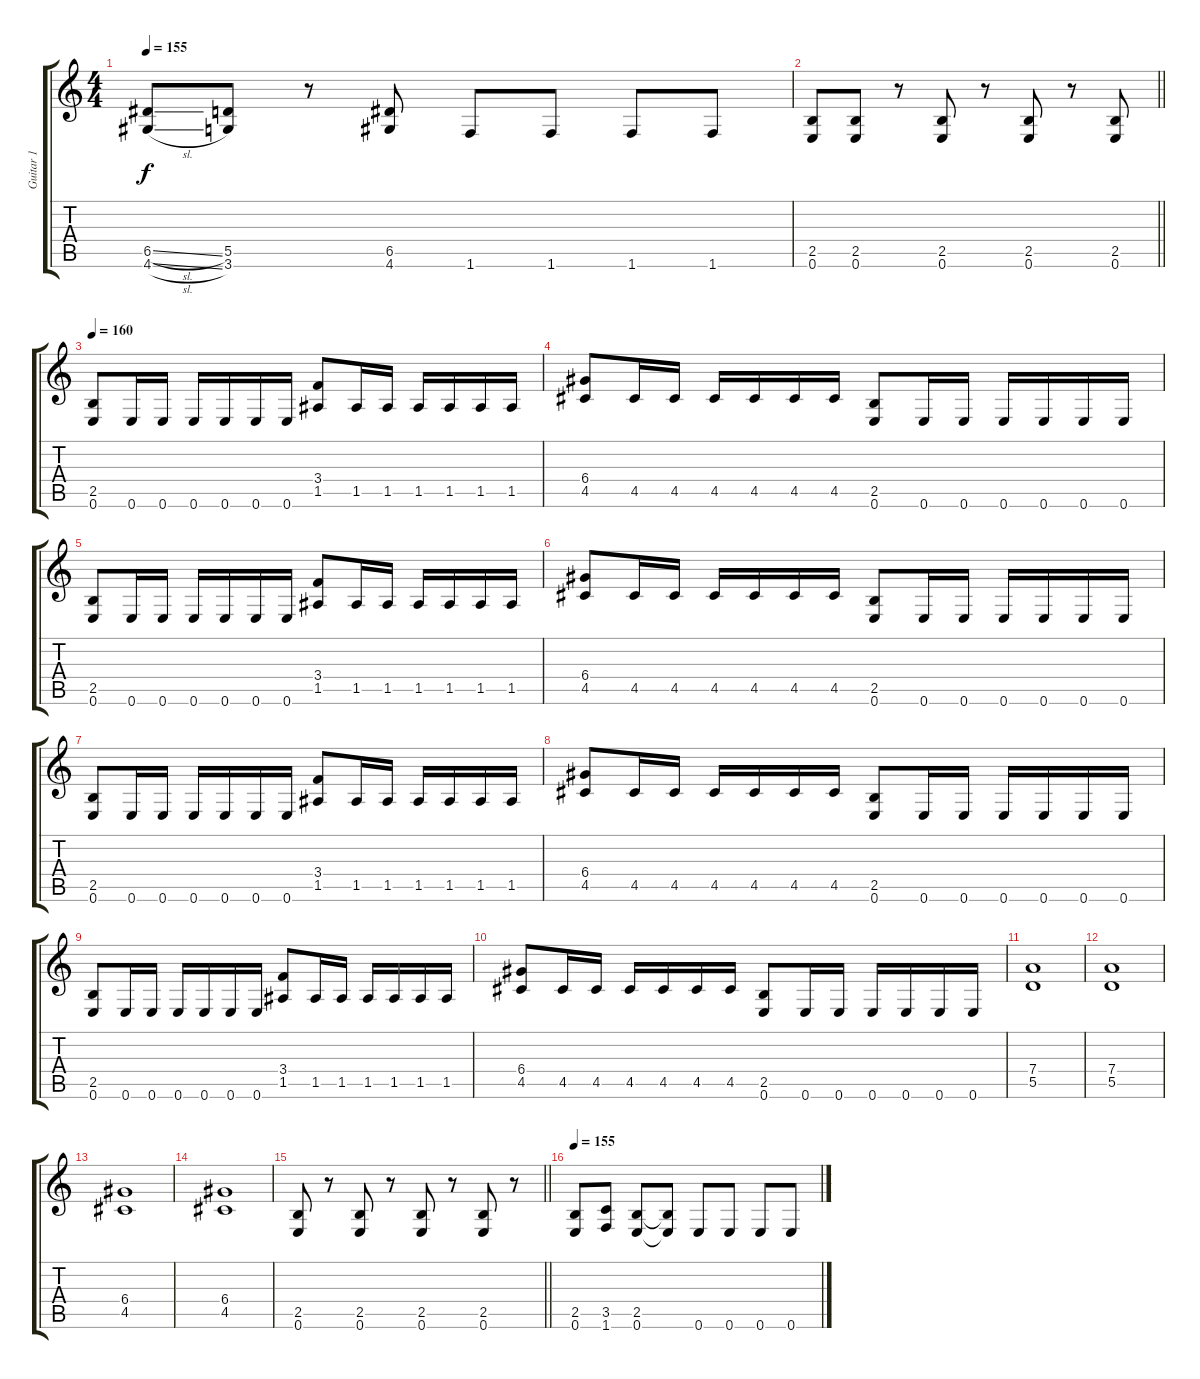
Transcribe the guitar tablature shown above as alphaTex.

\track ("Guitar 1" "Guitar 1") {instrument distortionguitar}
\staff {score tabs}
\tuning (E4 B3 G3 D3 A2 E2) {hide}
\ts (4 4)
\tempo 155
\clef g2
\ks c
(6.5{sl} 4.6{sl}).8{dy f} (5.5 3.6).8 r.8 (6.5 4.6).8 1.6.8 1.6.8 1.6.8 1.6.8 |
\barLineRight lightlight
(2.5 0.6).8 (2.5 0.6).8 r.8 (2.5 0.6).8 r.8 (2.5 0.6).8 r.8 (2.5 0.6).8 |
\tempo 160
(2.5 0.6).8 0.6.16 0.6.16 0.6.16 0.6.16 0.6.16 0.6.16 (3.4 1.5).8 1.5.16 1.5.16 1.5.16 1.5.16 1.5.16 1.5.16 |
(6.4 4.5).8 4.5.16 4.5.16 4.5.16 4.5.16 4.5.16 4.5.16 (2.5 0.6).8 0.6.16 0.6.16 0.6.16 0.6.16 0.6.16 0.6.16 |
(2.5 0.6).8 0.6.16 0.6.16 0.6.16 0.6.16 0.6.16 0.6.16 (3.4 1.5).8 1.5.16 1.5.16 1.5.16 1.5.16 1.5.16 1.5.16 |
(6.4 4.5).8 4.5.16 4.5.16 4.5.16 4.5.16 4.5.16 4.5.16 (2.5 0.6).8 0.6.16 0.6.16 0.6.16 0.6.16 0.6.16 0.6.16 |
(2.5 0.6).8 0.6.16 0.6.16 0.6.16 0.6.16 0.6.16 0.6.16 (3.4 1.5).8 1.5.16 1.5.16 1.5.16 1.5.16 1.5.16 1.5.16 |
(6.4 4.5).8 4.5.16 4.5.16 4.5.16 4.5.16 4.5.16 4.5.16 (2.5 0.6).8 0.6.16 0.6.16 0.6.16 0.6.16 0.6.16 0.6.16 |
(2.5 0.6).8 0.6.16 0.6.16 0.6.16 0.6.16 0.6.16 0.6.16 (3.4 1.5).8 1.5.16 1.5.16 1.5.16 1.5.16 1.5.16 1.5.16 |
(6.4 4.5).8 4.5.16 4.5.16 4.5.16 4.5.16 4.5.16 4.5.16 (2.5 0.6).8 0.6.16 0.6.16 0.6.16 0.6.16 0.6.16 0.6.16 |
(7.4 5.5).1 |
(7.4 5.5).1 |
(6.4 4.5).1 |
(6.4 4.5).1 |
\barLineRight lightlight
(2.5 0.6).8 r.8 (2.5 0.6).8 r.8 (2.5 0.6).8 r.8 (2.5 0.6).8 r.8 |
\tempo 155
(2.5 0.6).8 (3.5 1.6).8 (2.5 0.6).8 (2.5{t} 0.6{t}).8 0.6.8 0.6.8 0.6.8 0.6.8
